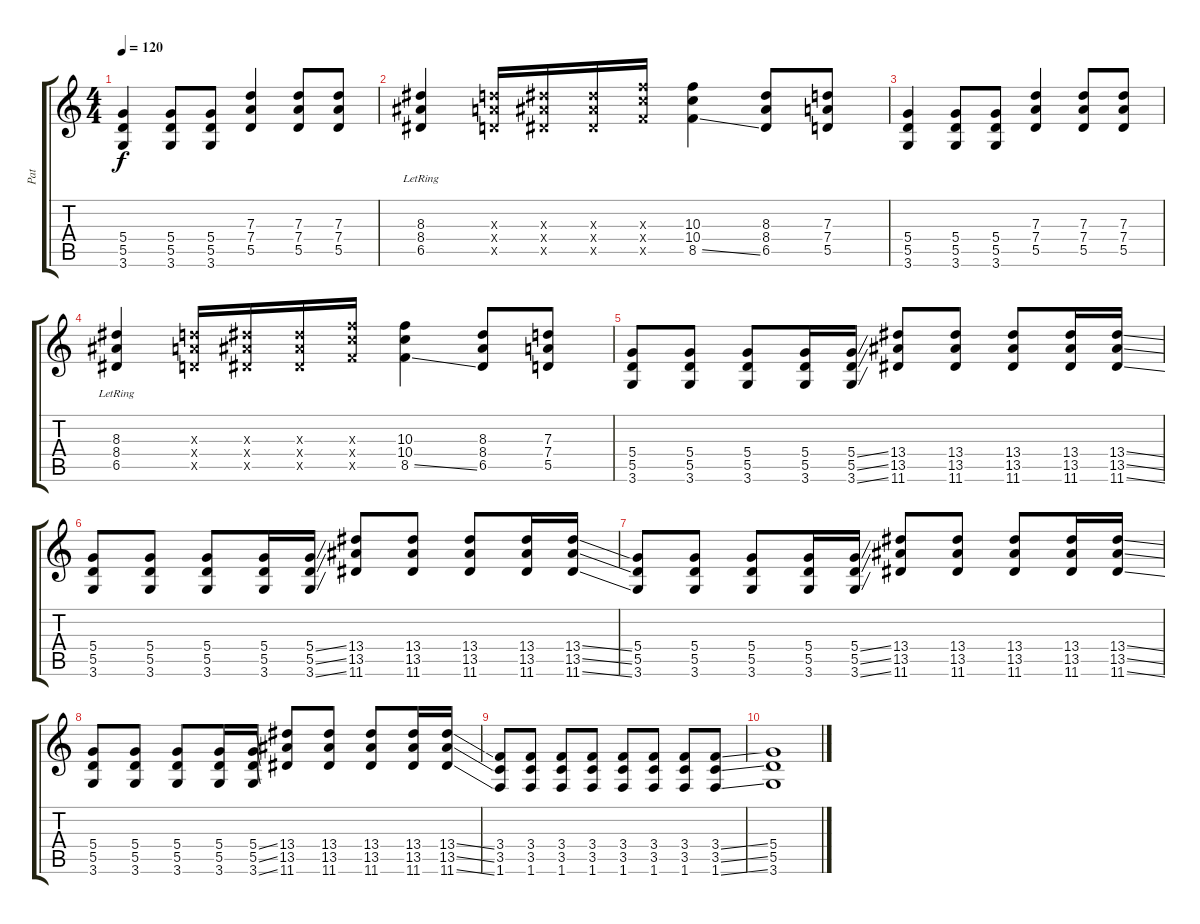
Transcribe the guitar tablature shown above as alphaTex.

\track ("Pat" "Pat") {instrument overdrivenguitar}
\staff {score tabs}
\tuning (E4 B3 G3 D3 A2 E2) {hide}
\ts (4 4)
\tempo 120
\clef g2
\ks c
(5.4 5.5 3.6).4{dy f} (5.4 5.5 3.6).8 (5.4 5.5 3.6).8 (7.3 7.4 5.5).4 (7.3 7.4 5.5).8 (7.3 7.4 5.5).8 |
(8.3{lr} 8.4{lr} 6.5{lr}).4 (7.3{x} 7.4{x} 5.5{x}).16 (8.3{x} 8.4{x} 6.5{x}).16 (8.3{x} 8.4{x} 6.5{x}).16 (10.3{x} 10.4{x} 8.5{x}).16 (10.3 10.4 8.5{ss}).4 (8.3 8.4 6.5).8 (7.3 7.4 5.5).8 |
(5.4 5.5 3.6).4 (5.4 5.5 3.6).8 (5.4 5.5 3.6).8 (7.3 7.4 5.5).4 (7.3 7.4 5.5).8 (7.3 7.4 5.5).8 |
(8.3{lr} 8.4{lr} 6.5{lr}).4 (7.3{x} 7.4{x} 5.5{x}).16 (8.3{x} 8.4{x} 6.5{x}).16 (8.3{x} 8.4{x} 6.5{x}).16 (10.3{x} 10.4{x} 8.5{x}).16 (10.3 10.4 8.5{ss}).4 (8.3 8.4 6.5).8 (7.3 7.4 5.5).8 |
(5.4 5.5 3.6).8 (5.4 5.5 3.6).8 (5.4 5.5 3.6).8 (5.4 5.5 3.6).16 (5.4{ss} 5.5{ss} 3.6{ss}).16 (13.4 13.5 11.6).8 (13.4 13.5 11.6).8 (13.4 13.5 11.6).8 (13.4 13.5 11.6).16 (13.4{ss} 13.5{ss} 11.6{ss}).16 |
(5.4 5.5 3.6).8 (5.4 5.5 3.6).8 (5.4 5.5 3.6).8 (5.4 5.5 3.6).16 (5.4{ss} 5.5{ss} 3.6{ss}).16 (13.4 13.5 11.6).8 (13.4 13.5 11.6).8 (13.4 13.5 11.6).8 (13.4 13.5 11.6).16 (13.4{ss} 13.5{ss} 11.6{ss}).16 |
(5.4 5.5 3.6).8 (5.4 5.5 3.6).8 (5.4 5.5 3.6).8 (5.4 5.5 3.6).16 (5.4{ss} 5.5{ss} 3.6{ss}).16 (13.4 13.5 11.6).8 (13.4 13.5 11.6).8 (13.4 13.5 11.6).8 (13.4 13.5 11.6).16 (13.4{ss} 13.5{ss} 11.6{ss}).16 |
(5.4 5.5 3.6).8 (5.4 5.5 3.6).8 (5.4 5.5 3.6).8 (5.4 5.5 3.6).16 (5.4{ss} 5.5{ss} 3.6{ss}).16 (13.4 13.5 11.6).8 (13.4 13.5 11.6).8 (13.4 13.5 11.6).8 (13.4 13.5 11.6).16 (13.4{ss} 13.5{ss} 11.6{ss}).16 |
(3.4 3.5 1.6).8 (3.4 3.5 1.6).8 (3.4 3.5 1.6).8 (3.4 3.5 1.6).8 (3.4 3.5 1.6).8 (3.4 3.5 1.6).8 (3.4 3.5 1.6).8 (3.4{ss} 3.5{ss} 1.6{ss}).8 |
(5.4 5.5 3.6).1
